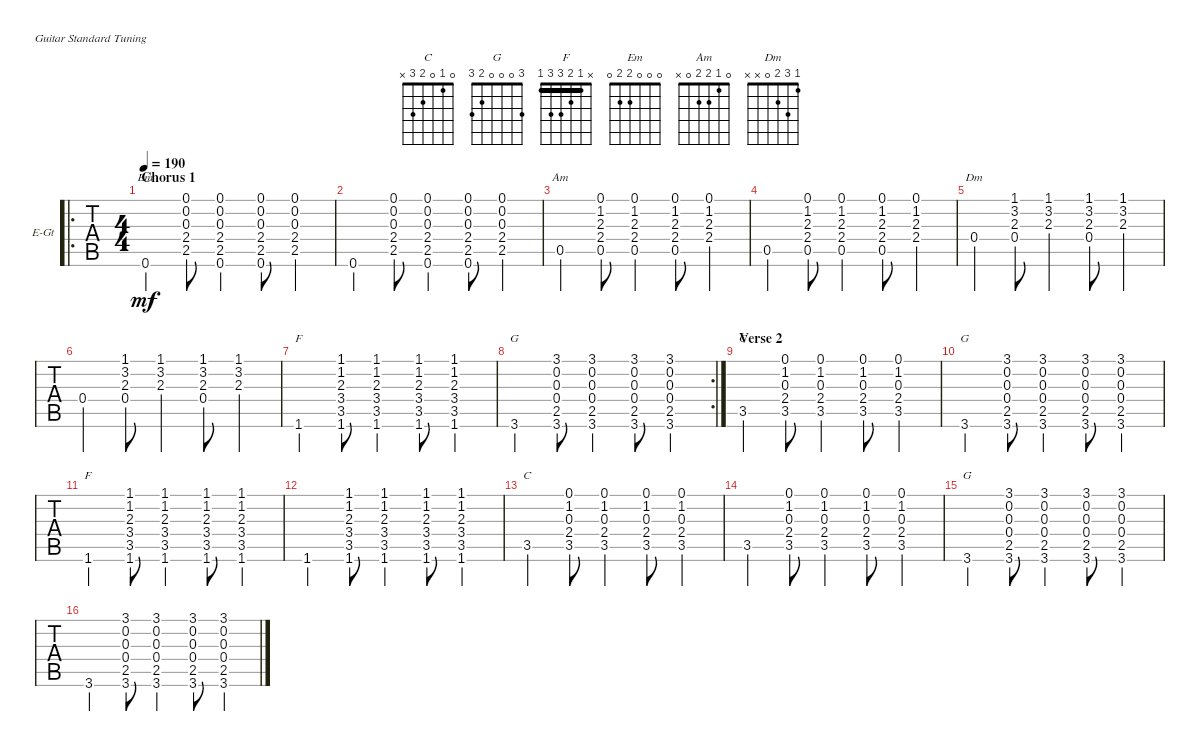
\defaultSystemsLayout 4
\bracketExtendMode groupsimilarinstruments
\firstSystemTrackNameOrientation horizontal
\otherSystemsTrackNameOrientation horizontal
\track ("Guitar" "E-Gt") {instrument electricguitarclean}
\staff {tabs}
\tuning (E4 B3 G3 D3 A2 E2)
\chord ("C" 0 1 0 2 3 x)
\chord ("G" 3 0 0 0 2 3)
\chord ("F" x 1 2 3 3 1) {barre 1}
\chord ("Em" 0 0 0 2 2 0)
\chord ("Am" 0 1 2 2 0 x)
\chord ("Dm" 1 3 2 0 x x)
\ro
\ts (4 4)
\section ("" "Chorus 1")
\tempo 190
\clef g2
\ks c
0.6.4{ch "Em" dy mf} (2.5 2.4 0.3 0.2 0.1).8 (2.5 2.4 0.3 0.2 0.1 0.6).4 (2.5 2.4 0.3 0.2 0.1 0.6).8 (2.5 2.4 0.3 0.2 0.1).4 |
0.6.4 (2.5 2.4 0.3 0.2 0.1).8 (2.5 2.4 0.3 0.2 0.1 0.6).4 (2.5 2.4 0.3 0.2 0.1 0.6).8 (2.5 2.4 0.3 0.2 0.1).4 |
0.5.4{ch "Am"} (0.5 2.4 2.3 1.2 0.1).8 (0.5 2.4 2.3 1.2 0.1).4 (0.5 2.4 2.3 1.2 0.1).8 (2.4 2.3 1.2 0.1).4 |
0.5.4 (0.5 2.4 2.3 1.2 0.1).8 (0.5 2.4 2.3 1.2 0.1).4 (0.5 2.4 2.3 1.2 0.1).8 (2.4 2.3 1.2 0.1).4 |
0.4.4{ch "Dm"} (0.4 2.3 3.2 1.1).8 (2.3 3.2 1.1).4 (0.4 2.3 3.2 1.1).8 (2.3 3.2 1.1).4 |
0.4.4 (0.4 2.3 3.2 1.1).8 (2.3 3.2 1.1).4 (0.4 2.3 3.2 1.1).8 (2.3 3.2 1.1).4 |
1.6.4{ch "F"} (1.6 3.5 3.4 2.3 1.2 1.1).8 (1.6 3.5 3.4 2.3 1.2 1.1).4 (1.6 3.5 3.4 2.3 1.2 1.1).8 (1.6 3.5 3.4 2.3 1.2 1.1).4 |
\rc 2
3.6.4{ch "G"} (3.6 2.5 0.4 0.3 0.2 3.1).8 (3.6 2.5 0.4 0.3 0.2 3.1).4 (3.6 2.5 0.4 0.3 0.2 3.1).8 (3.6 2.5 0.4 0.3 0.2 3.1).4 |
\section ("" "Verse 2")
3.5.4{ch "C"} (3.5 2.4 0.3 1.2 0.1).8 (3.5 2.4 0.3 1.2 0.1).4 (3.5 2.4 0.3 1.2 0.1).8 (3.5 2.4 0.3 1.2 0.1).4 |
3.6.4{ch "G"} (3.6 2.5 0.4 0.3 0.2 3.1).8 (3.6 2.5 0.4 0.3 0.2 3.1).4 (3.6 2.5 0.4 0.3 0.2 3.1).8 (3.6 2.5 0.4 0.3 0.2 3.1).4 |
1.6.4{ch "F"} (1.6 3.5 3.4 2.3 1.2 1.1).8 (1.6 3.5 3.4 2.3 1.2 1.1).4 (1.6 3.5 3.4 2.3 1.2 1.1).8 (1.6 3.5 3.4 2.3 1.2 1.1).4 |
1.6.4 (1.6 3.5 3.4 2.3 1.2 1.1).8 (1.6 3.5 3.4 2.3 1.2 1.1).4 (1.6 3.5 3.4 2.3 1.2 1.1).8 (1.6 3.5 3.4 2.3 1.2 1.1).4 |
3.5.4{ch "C"} (3.5 2.4 0.3 1.2 0.1).8 (3.5 2.4 0.3 1.2 0.1).4 (3.5 2.4 0.3 1.2 0.1).8 (3.5 2.4 0.3 1.2 0.1).4 |
3.5.4 (3.5 2.4 0.3 1.2 0.1).8 (3.5 2.4 0.3 1.2 0.1).4 (3.5 2.4 0.3 1.2 0.1).8 (3.5 2.4 0.3 1.2 0.1).4 |
3.6.4{ch "G"} (3.6 2.5 0.4 0.3 0.2 3.1).8 (3.6 2.5 0.4 0.3 0.2 3.1).4 (3.6 2.5 0.4 0.3 0.2 3.1).8 (3.6 2.5 0.4 0.3 0.2 3.1).4 |
3.6.4 (3.6 2.5 0.4 0.3 0.2 3.1).8 (3.6 2.5 0.4 0.3 0.2 3.1).4 (3.6 2.5 0.4 0.3 0.2 3.1).8 (3.6 2.5 0.4 0.3 0.2 3.1).4
